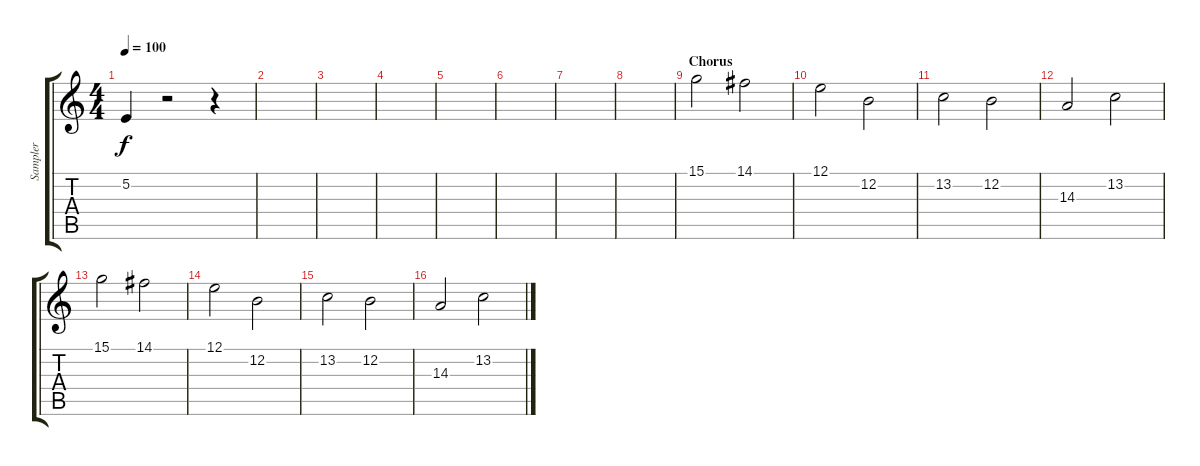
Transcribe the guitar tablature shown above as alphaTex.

\track ("Sampler" "Sampler") {instrument synthstrings1}
\staff {score tabs}
\tuning (E4 B3 G3 D3 A2 E2) {hide}
\ts (4 4)
\tempo 100
\clef g2
\ks c
5.2{t}.4{dy f} r.2 r.4 |
|
|
|
|
|
|
|
\section ("" "Chorus")
15.1.2{volume 14} 14.1.2 |
12.1.2 12.2.2 |
13.2.2 12.2.2 |
14.3.2 13.2.2 |
15.1.2 14.1.2 |
12.1.2 12.2.2 |
13.2.2 12.2.2 |
14.3.2 13.2.2
